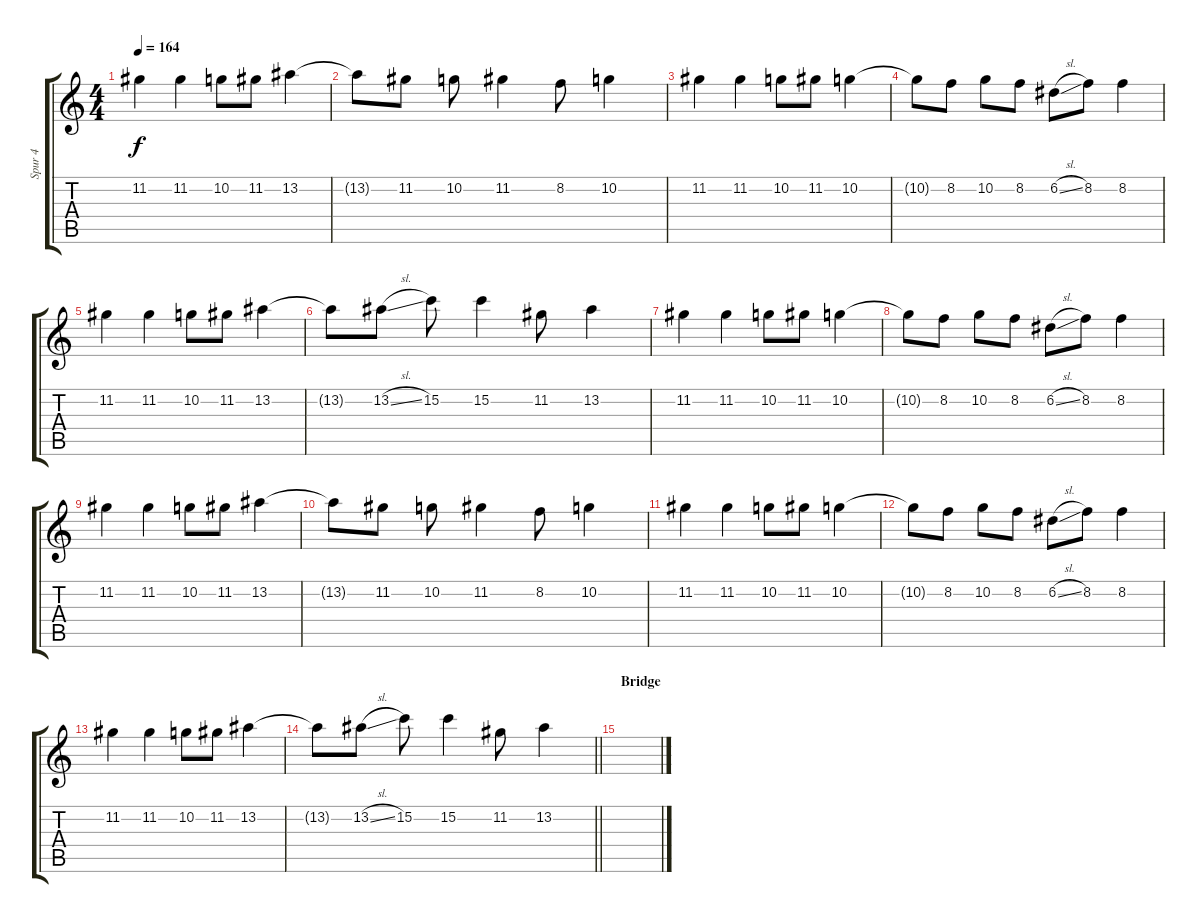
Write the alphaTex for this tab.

\track ("Spur 4" "Spur 4") {instrument distortionguitar}
\staff {score tabs}
\tuning (D4 A3 F3 C3 G2 C2) {hide}
\ts (4 4)
\tempo 164
\clef g2
\ks c
11.2.4{dy f} 11.2.4 10.2.8 11.2.8 13.2.4 |
13.2{t}.8 11.2.8 10.2.8 11.2.4 8.2.8 10.2.4 |
11.2.4 11.2.4 10.2.8 11.2.8 10.2.4 |
10.2{t}.8 8.2.8 10.2.8 8.2.8 6.2{sl}.8 8.2.8 8.2.4 |
11.2.4 11.2.4 10.2.8 11.2.8 13.2.4 |
13.2{t}.8 13.2{sl}.8 15.2.8 15.2.4 11.2.8 13.2.4 |
11.2.4 11.2.4 10.2.8 11.2.8 10.2.4 |
10.2{t}.8 8.2.8 10.2.8 8.2.8 6.2{sl}.8 8.2.8 8.2.4 |
11.2.4 11.2.4 10.2.8 11.2.8 13.2.4 |
13.2{t}.8 11.2.8 10.2.8 11.2.4 8.2.8 10.2.4 |
11.2.4 11.2.4 10.2.8 11.2.8 10.2.4 |
10.2{t}.8 8.2.8 10.2.8 8.2.8 6.2{sl}.8 8.2.8 8.2.4 |
11.2.4 11.2.4 10.2.8 11.2.8 13.2.4 |
\barLineRight lightlight
13.2{t}.8 13.2{sl}.8 15.2.8 15.2.4 11.2.8 13.2.4 |
\section ("" "Bridge")
